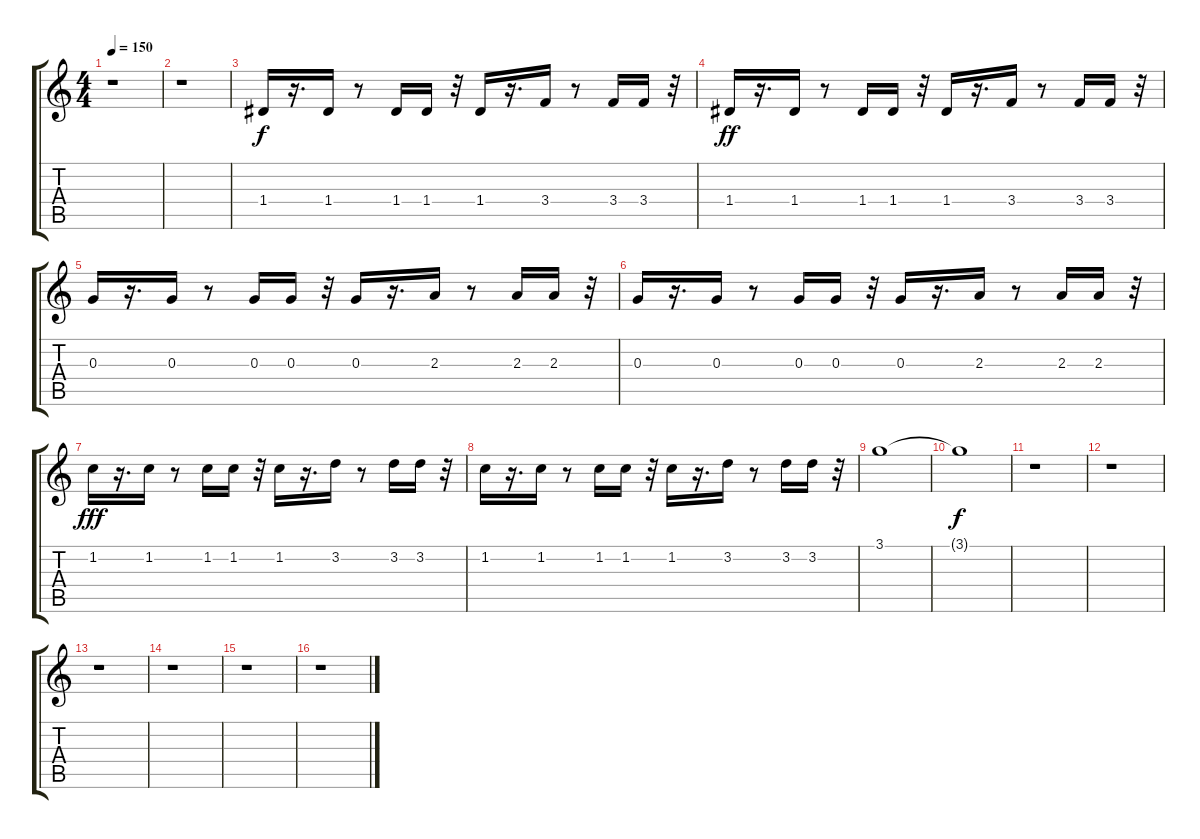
\track "" {instrument acousticguitarnylon}
\staff {score tabs}
\tuning (E4 B3 G3 D3 A2 E2) {hide}
\ts (4 4)
\tempo 150
\clef g2
\ks c
r.1{dy f} |
r.1 |
1.4.16 r.16{d} 1.4.16 r.8 1.4.16 1.4.16 r.32 1.4.16 r.16{d} 3.4.16 r.8 3.4.16 3.4.16 r.32 |
1.4.16{dy ff} r.16{d} 1.4.16 r.8 1.4.16 1.4.16 r.32 1.4.16 r.16{d} 3.4.16 r.8 3.4.16 3.4.16 r.32 |
0.3.16 r.16{d} 0.3.16 r.8 0.3.16 0.3.16 r.32 0.3.16 r.16{d} 2.3.16 r.8 2.3.16 2.3.16 r.32 |
0.3.16 r.16{d} 0.3.16 r.8 0.3.16 0.3.16 r.32 0.3.16 r.16{d} 2.3.16 r.8 2.3.16 2.3.16 r.32 |
1.2.16{dy fff} r.16{d} 1.2.16 r.8 1.2.16 1.2.16 r.32 1.2.16 r.16{d} 3.2.16 r.8 3.2.16 3.2.16 r.32 |
1.2.16 r.16{d} 1.2.16 r.8 1.2.16 1.2.16 r.32 1.2.16 r.16{d} 3.2.16 r.8 3.2.16 3.2.16 r.32 |
3.1.1 |
3.1{t}.1{dy f} |
r.1 |
r.1 |
r.1 |
r.1 |
r.1 |
r.1
